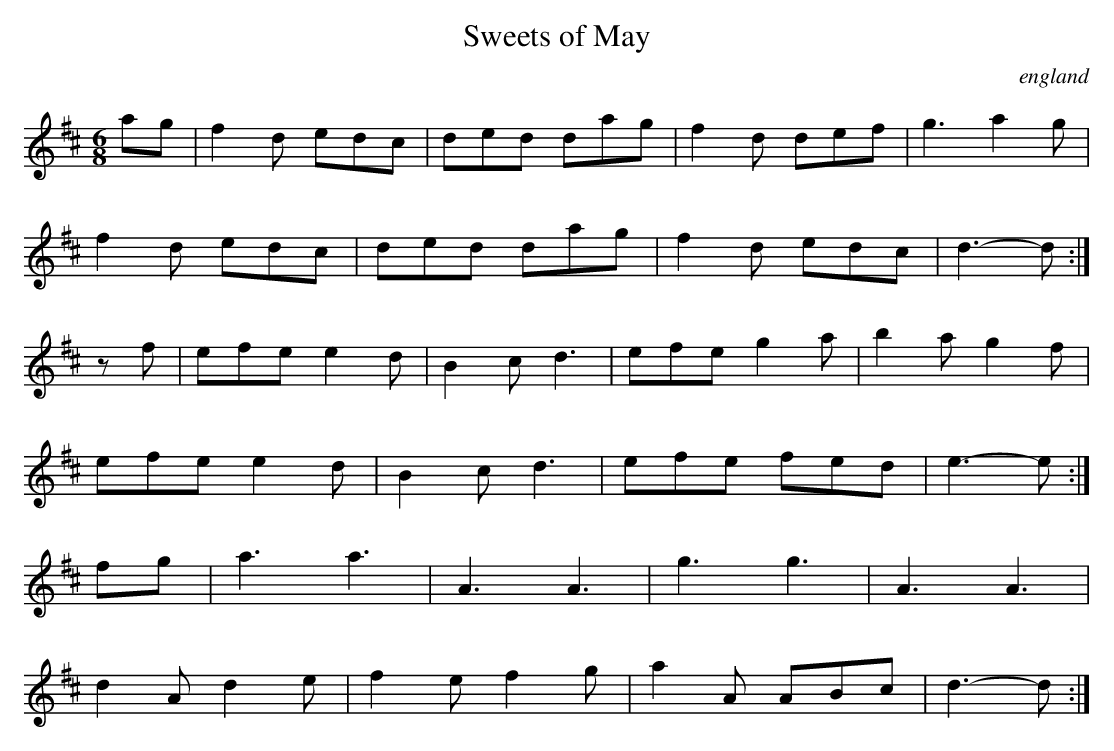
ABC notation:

X:1
T:Sweets of May
O:england
M:6/8
L:1/8
K:D Major
ag|f2d edc|ded dag|f2d def|g3 a2g|
f2d edc|ded dag|f2d edc|d3-d:|
K:E Dorian
zf|efe e2d|B2c d3|efe g2a|b2a g2f|
efe e2d|B2c d3|efe fed|e3-e:|
K:D Major
fg|a3 a3|A3 A3|g3 g3|A3 A3|
d2A d2e|f2e f2g|a2A ABc|d3-d:|
